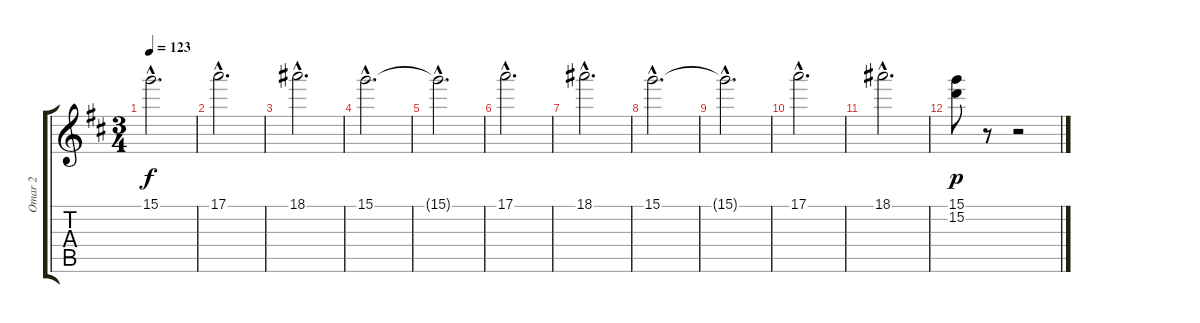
\track ("Omar 2" "Omar 2") {instrument distortionguitar}
\staff {score tabs}
\tuning (E4 B3 G3 D3 A2 E2) {hide}
\ts (3 4)
\tempo 123
\clef g2
\ks d
15.1{hac t}.2{d dy f} |
17.1{hac}.2{d} |
18.1{hac}.2{d} |
\section ("" "")
15.1{hac}.2{d} |
15.1{hac t}.2{d} |
17.1{hac}.2{d} |
18.1{hac}.2{d} |
\section ("" "")
15.1{hac}.2{d} |
15.1{hac t}.2{d} |
17.1{hac}.2{d} |
18.1{hac}.2{d} |
\section ("" "")
(15.1 15.2).8{dy p} r.8 r.2
